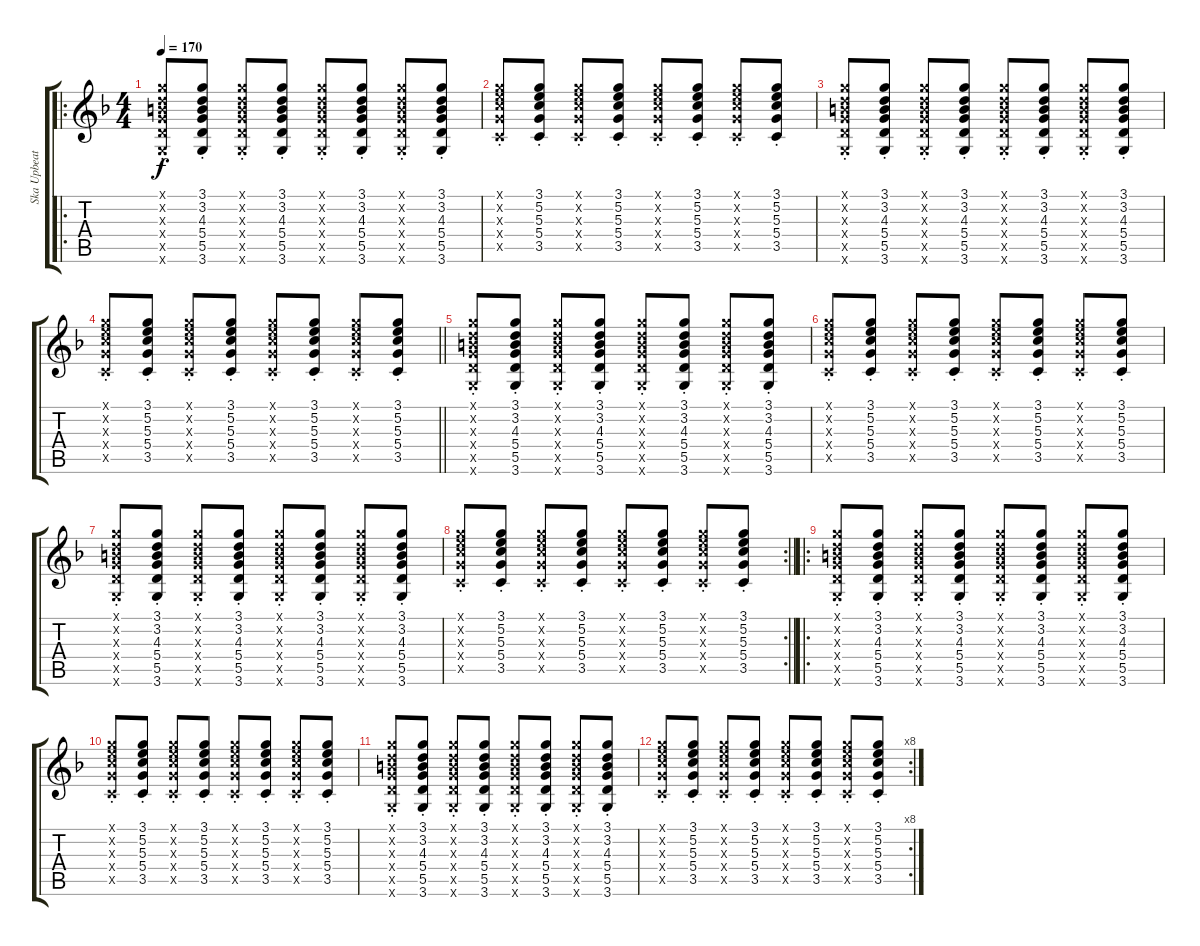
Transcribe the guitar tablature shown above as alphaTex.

\track ("Ska Upbeats" "Ska Upbeat") {instrument distortionguitar}
\staff {score tabs}
\tuning (E4 B3 G3 D3 A2 E2) {hide}
\ro
\ts (4 4)
\tempo 170
\clef g2
\ks f
(3.1{st x} 3.2{st x} 4.3{st x} 5.4{st x} 5.5{st x} 3.6{st x}).8{dy f} (3.1{st} 3.2{st} 4.3{st} 5.4{st} 5.5{st} 3.6{st}).8 (3.1{st x} 3.2{st x} 4.3{st x} 5.4{st x} 5.5{st x} 3.6{st x}).8 (3.1{st} 3.2{st} 4.3{st} 5.4{st} 5.5{st} 3.6{st}).8 (3.1{st x} 3.2{st x} 4.3{st x} 5.4{st x} 5.5{st x} 3.6{st x}).8 (3.1{st} 3.2{st} 4.3{st} 5.4{st} 5.5{st} 3.6{st}).8 (3.1{st x} 3.2{st x} 4.3{st x} 5.4{st x} 5.5{st x} 3.6{st x}).8 (3.1{st} 3.2{st} 4.3{st} 5.4{st} 5.5{st} 3.6{st}).8 |
(3.1{st x} 5.2{st x} 5.3{st x} 5.4{st x} 3.5{st x}).8 (3.1{st} 5.2{st} 5.3{st} 5.4{st} 3.5{st}).8 (3.1{st x} 5.2{st x} 5.3{st x} 5.4{st x} 3.5{st x}).8 (3.1{st} 5.2{st} 5.3{st} 5.4{st} 3.5{st}).8 (3.1{st x} 5.2{st x} 5.3{st x} 5.4{st x} 3.5{st x}).8 (3.1{st} 5.2{st} 5.3{st} 5.4{st} 3.5{st}).8 (3.1{st x} 5.2{st x} 5.3{st x} 5.4{st x} 3.5{st x}).8 (3.1{st} 5.2{st} 5.3{st} 5.4{st} 3.5{st}).8 |
(3.1{st x} 3.2{st x} 4.3{st x} 5.4{st x} 5.5{st x} 3.6{st x}).8 (3.1{st} 3.2{st} 4.3{st} 5.4{st} 5.5{st} 3.6{st}).8 (3.1{st x} 3.2{st x} 4.3{st x} 5.4{st x} 5.5{st x} 3.6{st x}).8 (3.1{st} 3.2{st} 4.3{st} 5.4{st} 5.5{st} 3.6{st}).8 (3.1{st x} 3.2{st x} 4.3{st x} 5.4{st x} 5.5{st x} 3.6{st x}).8 (3.1{st} 3.2{st} 4.3{st} 5.4{st} 5.5{st} 3.6{st}).8 (3.1{st x} 3.2{st x} 4.3{st x} 5.4{st x} 5.5{st x} 3.6{st x}).8 (3.1{st} 3.2{st} 4.3{st} 5.4{st} 5.5{st} 3.6{st}).8 |
\barLineRight lightlight
(3.1{st x} 5.2{st x} 5.3{st x} 5.4{st x} 3.5{st x}).8 (3.1{st} 5.2{st} 5.3{st} 5.4{st} 3.5{st}).8 (3.1{st x} 5.2{st x} 5.3{st x} 5.4{st x} 3.5{st x}).8 (3.1{st} 5.2{st} 5.3{st} 5.4{st} 3.5{st}).8 (3.1{st x} 5.2{st x} 5.3{st x} 5.4{st x} 3.5{st x}).8 (3.1{st} 5.2{st} 5.3{st} 5.4{st} 3.5{st}).8 (3.1{st x} 5.2{st x} 5.3{st x} 5.4{st x} 3.5{st x}).8 (3.1{st} 5.2{st} 5.3{st} 5.4{st} 3.5{st}).8 |
(3.1{st x} 3.2{st x} 4.3{st x} 5.4{st x} 5.5{st x} 3.6{st x}).8 (3.1{st} 3.2{st} 4.3{st} 5.4{st} 5.5{st} 3.6{st}).8 (3.1{st x} 3.2{st x} 4.3{st x} 5.4{st x} 5.5{st x} 3.6{st x}).8 (3.1{st} 3.2{st} 4.3{st} 5.4{st} 5.5{st} 3.6{st}).8 (3.1{st x} 3.2{st x} 4.3{st x} 5.4{st x} 5.5{st x} 3.6{st x}).8 (3.1{st} 3.2{st} 4.3{st} 5.4{st} 5.5{st} 3.6{st}).8 (3.1{st x} 3.2{st x} 4.3{st x} 5.4{st x} 5.5{st x} 3.6{st x}).8 (3.1{st} 3.2{st} 4.3{st} 5.4{st} 5.5{st} 3.6{st}).8 |
(3.1{st x} 5.2{st x} 5.3{st x} 5.4{st x} 3.5{st x}).8 (3.1{st} 5.2{st} 5.3{st} 5.4{st} 3.5{st}).8 (3.1{st x} 5.2{st x} 5.3{st x} 5.4{st x} 3.5{st x}).8 (3.1{st} 5.2{st} 5.3{st} 5.4{st} 3.5{st}).8 (3.1{st x} 5.2{st x} 5.3{st x} 5.4{st x} 3.5{st x}).8 (3.1{st} 5.2{st} 5.3{st} 5.4{st} 3.5{st}).8 (3.1{st x} 5.2{st x} 5.3{st x} 5.4{st x} 3.5{st x}).8 (3.1{st} 5.2{st} 5.3{st} 5.4{st} 3.5{st}).8 |
(3.1{st x} 3.2{st x} 4.3{st x} 5.4{st x} 5.5{st x} 3.6{st x}).8 (3.1{st} 3.2{st} 4.3{st} 5.4{st} 5.5{st} 3.6{st}).8 (3.1{st x} 3.2{st x} 4.3{st x} 5.4{st x} 5.5{st x} 3.6{st x}).8 (3.1{st} 3.2{st} 4.3{st} 5.4{st} 5.5{st} 3.6{st}).8 (3.1{st x} 3.2{st x} 4.3{st x} 5.4{st x} 5.5{st x} 3.6{st x}).8 (3.1{st} 3.2{st} 4.3{st} 5.4{st} 5.5{st} 3.6{st}).8 (3.1{st x} 3.2{st x} 4.3{st x} 5.4{st x} 5.5{st x} 3.6{st x}).8 (3.1{st} 3.2{st} 4.3{st} 5.4{st} 5.5{st} 3.6{st}).8 |
\rc 2
\barLineRight lightlight
(3.1{st x} 5.2{st x} 5.3{st x} 5.4{st x} 3.5{st x}).8 (3.1{st} 5.2{st} 5.3{st} 5.4{st} 3.5{st}).8 (3.1{st x} 5.2{st x} 5.3{st x} 5.4{st x} 3.5{st x}).8 (3.1{st} 5.2{st} 5.3{st} 5.4{st} 3.5{st}).8 (3.1{st x} 5.2{st x} 5.3{st x} 5.4{st x} 3.5{st x}).8 (3.1{st} 5.2{st} 5.3{st} 5.4{st} 3.5{st}).8 (3.1{st x} 5.2{st x} 5.3{st x} 5.4{st x} 3.5{st x}).8 (3.1{st} 5.2{st} 5.3{st} 5.4{st} 3.5{st}).8 |
\ro
(3.1{st x} 3.2{st x} 4.3{st x} 5.4{st x} 5.5{st x} 3.6{st x}).8 (3.1{st} 3.2{st} 4.3{st} 5.4{st} 5.5{st} 3.6{st}).8 (3.1{st x} 3.2{st x} 4.3{st x} 5.4{st x} 5.5{st x} 3.6{st x}).8 (3.1{st} 3.2{st} 4.3{st} 5.4{st} 5.5{st} 3.6{st}).8 (3.1{st x} 3.2{st x} 4.3{st x} 5.4{st x} 5.5{st x} 3.6{st x}).8 (3.1{st} 3.2{st} 4.3{st} 5.4{st} 5.5{st} 3.6{st}).8 (3.1{st x} 3.2{st x} 4.3{st x} 5.4{st x} 5.5{st x} 3.6{st x}).8 (3.1{st} 3.2{st} 4.3{st} 5.4{st} 5.5{st} 3.6{st}).8 |
(3.1{st x} 5.2{st x} 5.3{st x} 5.4{st x} 3.5{st x}).8 (3.1{st} 5.2{st} 5.3{st} 5.4{st} 3.5{st}).8 (3.1{st x} 5.2{st x} 5.3{st x} 5.4{st x} 3.5{st x}).8 (3.1{st} 5.2{st} 5.3{st} 5.4{st} 3.5{st}).8 (3.1{st x} 5.2{st x} 5.3{st x} 5.4{st x} 3.5{st x}).8 (3.1{st} 5.2{st} 5.3{st} 5.4{st} 3.5{st}).8 (3.1{st x} 5.2{st x} 5.3{st x} 5.4{st x} 3.5{st x}).8 (3.1{st} 5.2{st} 5.3{st} 5.4{st} 3.5{st}).8 |
(3.1{st x} 3.2{st x} 4.3{st x} 5.4{st x} 5.5{st x} 3.6{st x}).8 (3.1{st} 3.2{st} 4.3{st} 5.4{st} 5.5{st} 3.6{st}).8 (3.1{st x} 3.2{st x} 4.3{st x} 5.4{st x} 5.5{st x} 3.6{st x}).8 (3.1{st} 3.2{st} 4.3{st} 5.4{st} 5.5{st} 3.6{st}).8 (3.1{st x} 3.2{st x} 4.3{st x} 5.4{st x} 5.5{st x} 3.6{st x}).8 (3.1{st} 3.2{st} 4.3{st} 5.4{st} 5.5{st} 3.6{st}).8 (3.1{st x} 3.2{st x} 4.3{st x} 5.4{st x} 5.5{st x} 3.6{st x}).8 (3.1{st} 3.2{st} 4.3{st} 5.4{st} 5.5{st} 3.6{st}).8 |
\rc 8
(3.1{st x} 5.2{st x} 5.3{st x} 5.4{st x} 3.5{st x}).8 (3.1{st} 5.2{st} 5.3{st} 5.4{st} 3.5{st}).8 (3.1{st x} 5.2{st x} 5.3{st x} 5.4{st x} 3.5{st x}).8 (3.1{st} 5.2{st} 5.3{st} 5.4{st} 3.5{st}).8 (3.1{st x} 5.2{st x} 5.3{st x} 5.4{st x} 3.5{st x}).8 (3.1{st} 5.2{st} 5.3{st} 5.4{st} 3.5{st}).8 (3.1{st x} 5.2{st x} 5.3{st x} 5.4{st x} 3.5{st x}).8 (3.1{st} 5.2{st} 5.3{st} 5.4{st} 3.5{st}).8
